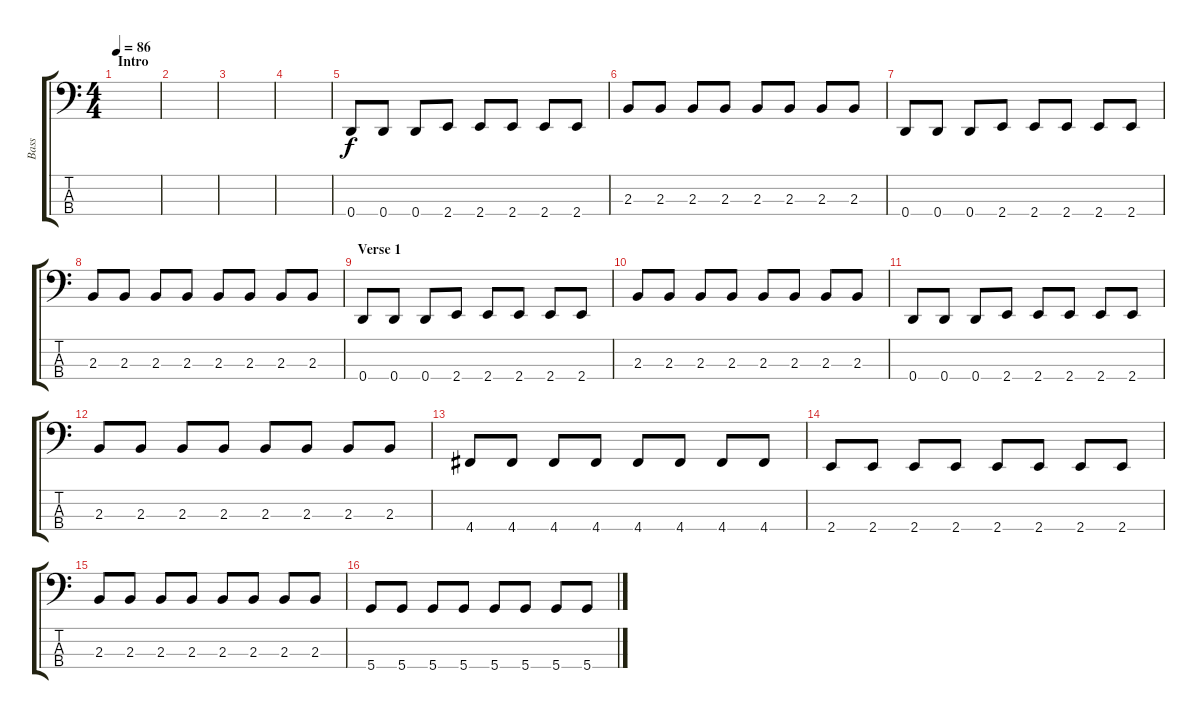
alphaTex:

\track ("Bass" "Bass") {instrument electricbassfinger}
\staff {score tabs}
\tuning (G2 D2 A1 D1) {hide}
\ts (4 4)
\section ("" "Intro")
\tempo 86
\clef f4
\ks c
|
|
|
|
0.4.8 0.4.8 0.4.8 2.4.8 2.4.8 2.4.8 2.4.8 2.4.8 |
2.3.8 2.3.8 2.3.8 2.3.8 2.3.8 2.3.8 2.3.8 2.3.8 |
0.4.8 0.4.8 0.4.8 2.4.8 2.4.8 2.4.8 2.4.8 2.4.8 |
2.3.8 2.3.8 2.3.8 2.3.8 2.3.8 2.3.8 2.3.8 2.3.8 |
\section ("" "Verse 1")
0.4.8 0.4.8 0.4.8 2.4.8 2.4.8 2.4.8 2.4.8 2.4.8 |
2.3.8 2.3.8 2.3.8 2.3.8 2.3.8 2.3.8 2.3.8 2.3.8 |
0.4.8 0.4.8 0.4.8 2.4.8 2.4.8 2.4.8 2.4.8 2.4.8 |
2.3.8 2.3.8 2.3.8 2.3.8 2.3.8 2.3.8 2.3.8 2.3.8 |
4.4.8 4.4.8 4.4.8 4.4.8 4.4.8 4.4.8 4.4.8 4.4.8 |
2.4.8 2.4.8 2.4.8 2.4.8 2.4.8 2.4.8 2.4.8 2.4.8 |
2.3.8 2.3.8 2.3.8 2.3.8 2.3.8 2.3.8 2.3.8 2.3.8 |
5.4.8 5.4.8 5.4.8 5.4.8 5.4.8 5.4.8 5.4.8 5.4.8
